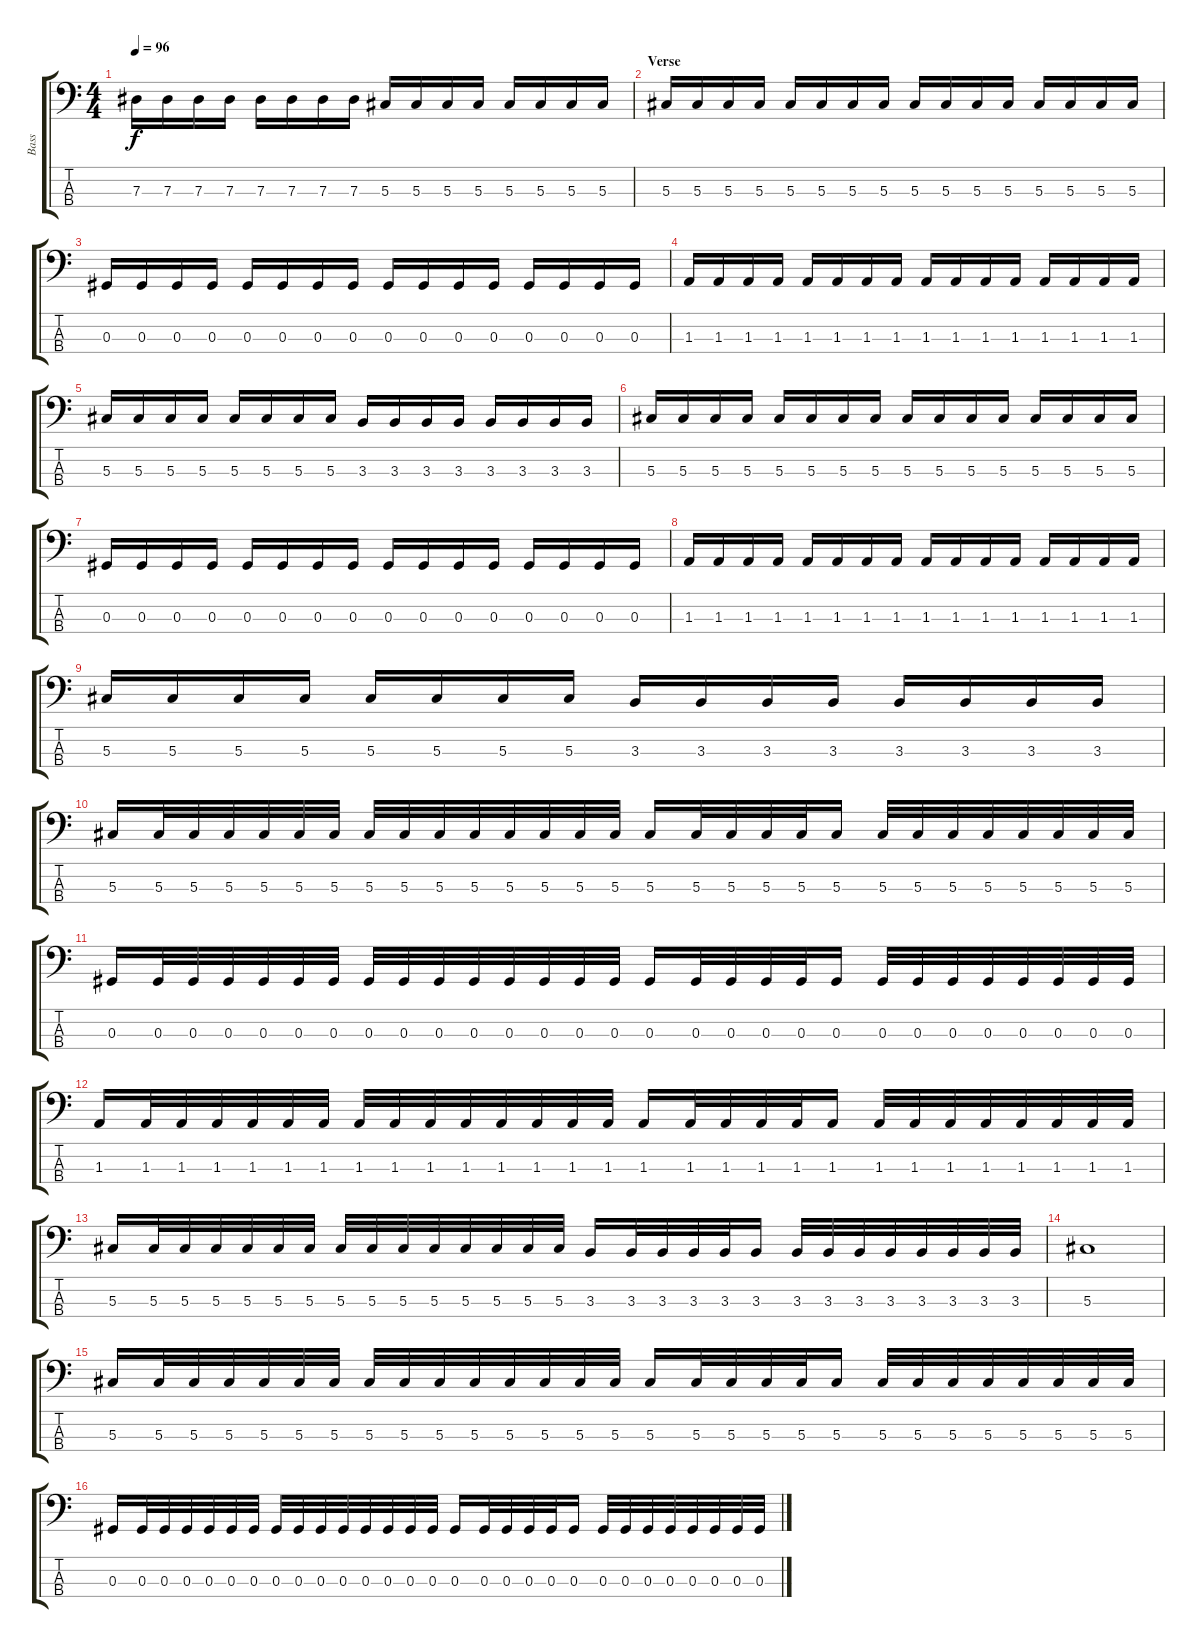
\track ("Bass" "Bass") {instrument electricbassfinger}
\staff {score tabs}
\tuning (Gb2 Db2 Ab1 Eb1) {hide}
\ts (4 4)
\tempo 96
\clef f4
\ks c
7.3.16{dy f} 7.3.16 7.3.16 7.3.16 7.3.16 7.3.16 7.3.16 7.3.16 5.3.16 5.3.16 5.3.16 5.3.16 5.3.16 5.3.16 5.3.16 5.3.16 |
\section ("" "Verse")
5.3.16 5.3.16 5.3.16 5.3.16 5.3.16 5.3.16 5.3.16 5.3.16 5.3.16 5.3.16 5.3.16 5.3.16 5.3.16 5.3.16 5.3.16 5.3.16 |
0.3.16 0.3.16 0.3.16 0.3.16 0.3.16 0.3.16 0.3.16 0.3.16 0.3.16 0.3.16 0.3.16 0.3.16 0.3.16 0.3.16 0.3.16 0.3.16 |
1.3.16 1.3.16 1.3.16 1.3.16 1.3.16 1.3.16 1.3.16 1.3.16 1.3.16 1.3.16 1.3.16 1.3.16 1.3.16 1.3.16 1.3.16 1.3.16 |
5.3.16 5.3.16 5.3.16 5.3.16 5.3.16 5.3.16 5.3.16 5.3.16 3.3.16 3.3.16 3.3.16 3.3.16 3.3.16 3.3.16 3.3.16 3.3.16 |
5.3.16 5.3.16 5.3.16 5.3.16 5.3.16 5.3.16 5.3.16 5.3.16 5.3.16 5.3.16 5.3.16 5.3.16 5.3.16 5.3.16 5.3.16 5.3.16 |
0.3.16 0.3.16 0.3.16 0.3.16 0.3.16 0.3.16 0.3.16 0.3.16 0.3.16 0.3.16 0.3.16 0.3.16 0.3.16 0.3.16 0.3.16 0.3.16 |
1.3.16 1.3.16 1.3.16 1.3.16 1.3.16 1.3.16 1.3.16 1.3.16 1.3.16 1.3.16 1.3.16 1.3.16 1.3.16 1.3.16 1.3.16 1.3.16 |
5.3.16 5.3.16 5.3.16 5.3.16 5.3.16 5.3.16 5.3.16 5.3.16 3.3.16 3.3.16 3.3.16 3.3.16 3.3.16 3.3.16 3.3.16 3.3.16 |
\section ("" "")
5.3.16{volume 14} 5.3.32 5.3.32 5.3.32 5.3.32 5.3.32 5.3.32 5.3.32 5.3.32 5.3.32 5.3.32 5.3.32 5.3.32 5.3.32 5.3.32 5.3.16 5.3.32 5.3.32 5.3.32 5.3.32 5.3.16 5.3.32 5.3.32 5.3.32 5.3.32 5.3.32 5.3.32 5.3.32 5.3.32 |
0.3.16 0.3.32 0.3.32 0.3.32 0.3.32 0.3.32 0.3.32 0.3.32 0.3.32 0.3.32 0.3.32 0.3.32 0.3.32 0.3.32 0.3.32 0.3.16 0.3.32 0.3.32 0.3.32 0.3.32 0.3.16 0.3.32 0.3.32 0.3.32 0.3.32 0.3.32 0.3.32 0.3.32 0.3.32 |
1.3.16 1.3.32 1.3.32 1.3.32 1.3.32 1.3.32 1.3.32 1.3.32 1.3.32 1.3.32 1.3.32 1.3.32 1.3.32 1.3.32 1.3.32 1.3.16 1.3.32 1.3.32 1.3.32 1.3.32 1.3.16 1.3.32 1.3.32 1.3.32 1.3.32 1.3.32 1.3.32 1.3.32 1.3.32 |
5.3.16 5.3.32 5.3.32 5.3.32 5.3.32 5.3.32 5.3.32 5.3.32 5.3.32 5.3.32 5.3.32 5.3.32 5.3.32 5.3.32 5.3.32 3.3.16 3.3.32 3.3.32 3.3.32 3.3.32 3.3.16 3.3.32 3.3.32 3.3.32 3.3.32 3.3.32 3.3.32 3.3.32 3.3.32 |
5.3.1 |
5.3.16{volume 14} 5.3.32 5.3.32 5.3.32 5.3.32 5.3.32 5.3.32 5.3.32 5.3.32 5.3.32 5.3.32 5.3.32 5.3.32 5.3.32 5.3.32 5.3.16 5.3.32 5.3.32 5.3.32 5.3.32 5.3.16 5.3.32 5.3.32 5.3.32 5.3.32 5.3.32 5.3.32 5.3.32 5.3.32 |
0.3.16 0.3.32 0.3.32 0.3.32 0.3.32 0.3.32 0.3.32 0.3.32 0.3.32 0.3.32 0.3.32 0.3.32 0.3.32 0.3.32 0.3.32 0.3.16 0.3.32 0.3.32 0.3.32 0.3.32 0.3.16 0.3.32 0.3.32 0.3.32 0.3.32 0.3.32 0.3.32 0.3.32 0.3.32
